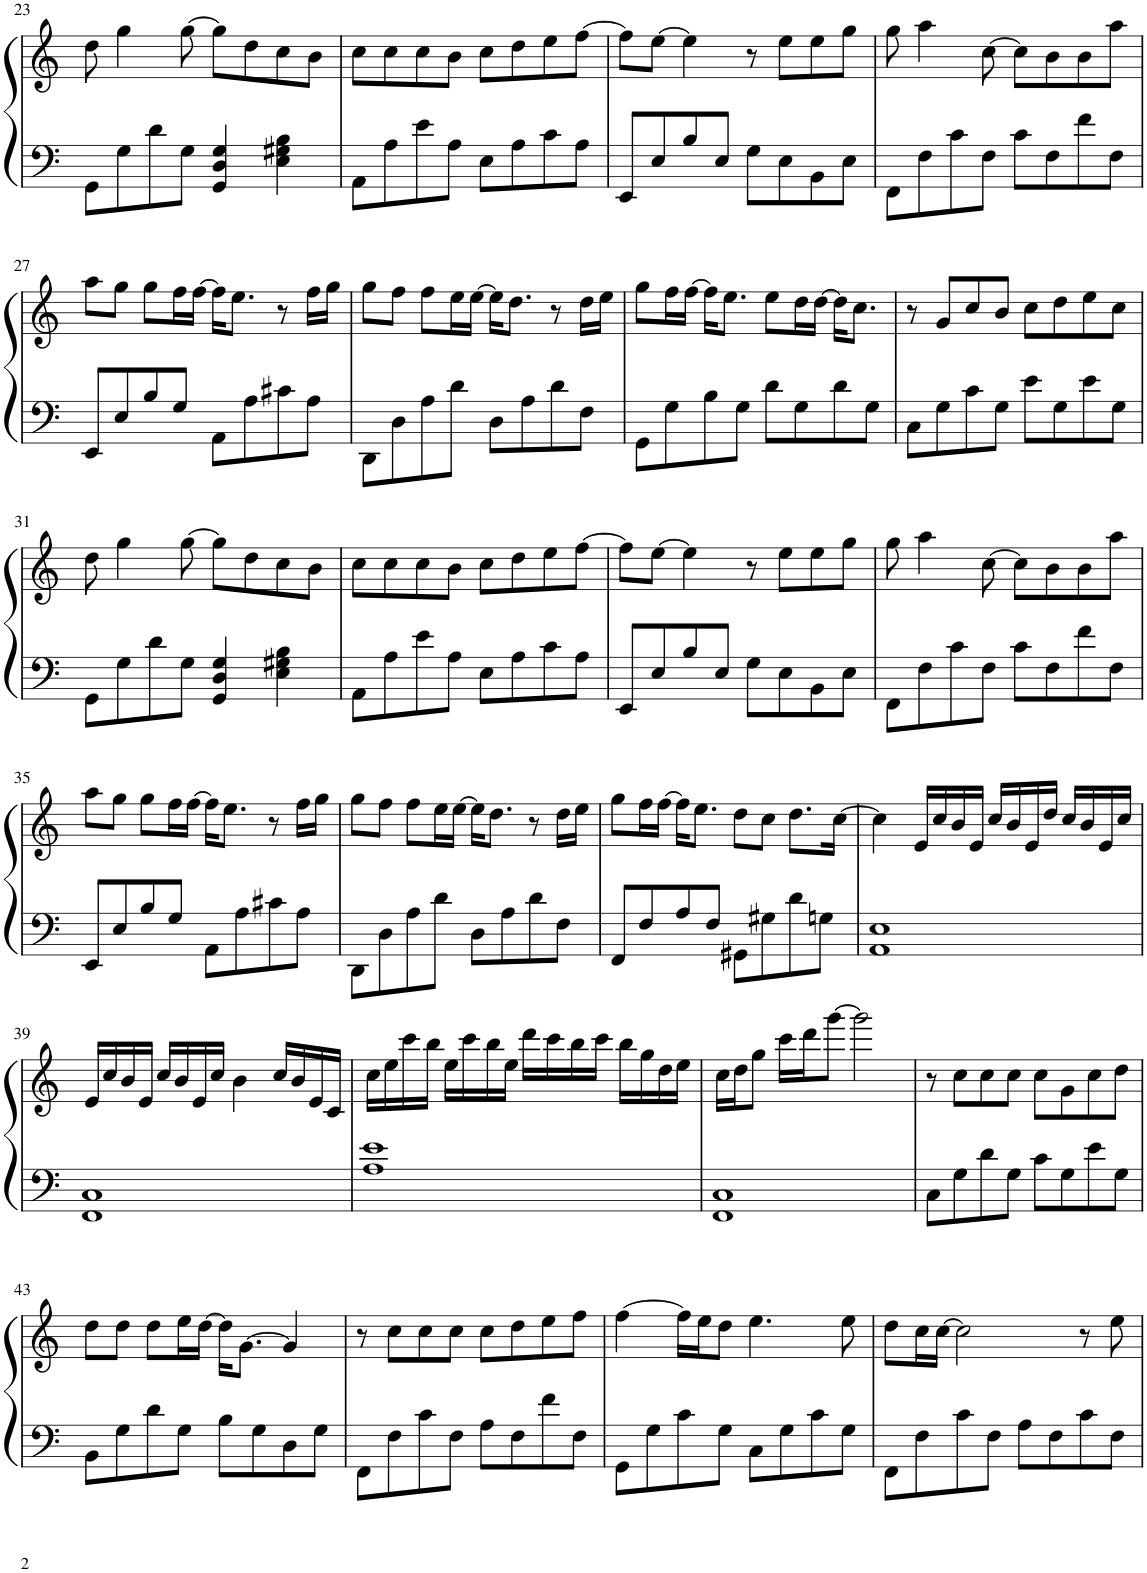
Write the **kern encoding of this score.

**kern	**kern
*part1	*part1
*staff2	*staff1
*I"Piano	*
*I'Pno.	*
!!LO:PB:g=z
*clefF4	*clefG2
*k[]	*k[]
*M4/4	*M4/4
=23	=23
8GG\L	8dd\
8G\	4gg\
8d\	.
8G\J	[8gg\
4GG/ 4D/ 4G/	8gg\L]
.	8dd\
4E\ 4G#X\ 4B\	8cc\
.	8b\J
=24	=24
8AA\L	8cc\L
8A\	8cc\
8e\	8cc\
8A\J	8b\J
8E\L	8cc\L
8A\	8dd\
8c\	8ee\
8A\J	[8ff\J
=25	=25
8EE/L	8ff\L]
8E/	[8ee\J
8B/	4ee\]
8E/J	.
8G\L	8r
8E\	8ee\L
8BB\	8ee\
8E\J	8gg\J
=26	=26
8FF\L	8gg\
8F\	4aa\
8c\	.
8F\J	[8cc\
8c\L	8cc\L]
8F\	8b\
8f\	8b\
8F\J	8aa\J
!!LO:LB:g=z
=27	=27
8EE/L	8aa\L
8E/	8gg\J
8B/	8gg\L
8G/J	16ff\L
.	[16ff\JJ
8AA\L	16ff\KL]
.	8.ee\J
8A\	.
8c#X\	8r
8A\J	16ff\LL
.	16gg\JJ
=28	=28
8DD\L	8gg\L
8D\	8ff\J
8A\	8ff\L
8d\J	16ee\L
.	[16ee\JJ
8D\L	16ee\KL]
.	8.dd\J
8A\	.
8d\	8r
8F\J	16dd\LL
.	16ee\JJ
=29	=29
8GG\L	8gg\L
8G\	16ff\L
.	[16ff\JJ
8B\	16ff\KL]
.	8.ee\J
8G\J	.
8d\L	8ee\L
8G\	16dd\L
.	[16dd\JJ
8d\	16dd\KL]
.	8.cc\J
8G\J	.
=30	=30
8C\L	8r
8G\	8g/L
8c\	8cc/
8G\J	8b/J
8e\L	8cc\L
8G\	8dd\
8e\	8ee\
8G\J	8cc\J
!!LO:LB:g=z
=31	=31
8GG\L	8dd\
8G\	4gg\
8d\	.
8G\J	[8gg\
4GG/ 4D/ 4G/	8gg\L]
.	8dd\
4E\ 4G#X\ 4B\	8cc\
.	8b\J
=32	=32
8AA\L	8cc\L
8A\	8cc\
8e\	8cc\
8A\J	8b\J
8E\L	8cc\L
8A\	8dd\
8c\	8ee\
8A\J	[8ff\J
=33	=33
8EE/L	8ff\L]
8E/	[8ee\J
8B/	4ee\]
8E/J	.
8G\L	8r
8E\	8ee\L
8BB\	8ee\
8E\J	8gg\J
=34	=34
8FF\L	8gg\
8F\	4aa\
8c\	.
8F\J	[8cc\
8c\L	8cc\L]
8F\	8b\
8f\	8b\
8F\J	8aa\J
!!LO:LB:g=z
=35	=35
8EE/L	8aa\L
8E/	8gg\J
8B/	8gg\L
8G/J	16ff\L
.	[16ff\JJ
8AA\L	16ff\KL]
.	8.ee\J
8A\	.
8c#X\	8r
8A\J	16ff\LL
.	16gg\JJ
=36	=36
8DD\L	8gg\L
8D\	8ff\J
8A\	8ff\L
8d\J	16ee\L
.	[16ee\JJ
8D\L	16ee\KL]
.	8.dd\J
8A\	.
8d\	8r
8F\J	16dd\LL
.	16ee\JJ
=37	=37
8FF/L	8gg\L
8F/	16ff\L
.	[16ff\JJ
8A/	16ff\KL]
.	8.ee\J
8F/J	.
8GG#X\L	8dd\L
8G#X\	8cc\J
8d\	8.dd\L
8Gn\J	.
.	[16cc\Jk
=38	=38
1AA 1E	4cc\]
.	16e/LL
.	16cc/
.	16b/
.	16e/JJ
.	16cc/LL
.	16b/
.	16e/
.	16dd/JJ
.	16cc/LL
.	16b/
.	16e/
.	16cc/JJ
!!LO:LB:g=z
=39	=39
1FF 1C	16e/LL
.	16cc/
.	16b/
.	16e/JJ
.	16cc/LL
.	16b/
.	16e/
.	16cc/JJ
.	4b\
.	16cc/LL
.	16b/
.	16e/
.	16c/JJ
=40	=40
1A 1e	16cc\LL
.	16ee\
.	16ccc\
.	16bb\JJ
.	16ee\LL
.	16ccc\
.	16bb\
.	16ee\JJ
.	16ddd\LL
.	16ccc\
.	16bb\
.	16ccc\JJ
.	16bb\LL
.	16gg\
.	16dd\
.	16ee\JJ
=41	=41
1FF 1C	16cc\LL
.	16dd\J
.	8gg\J
.	16ccc\LL
.	16ddd\J
.	[8ggg\J
.	2ggg\]
=42	=42
8C\L	8r
8G\	8cc\L
8d\	8cc\
8G\J	8cc\J
8c\L	8cc\L
8G\	8g\
8e\	8cc\
8G\J	8dd\J
!!LO:LB:g=z
=43	=43
8BB\L	8dd\L
8G\	8dd\J
8d\	8dd\L
8G\J	16ee\L
.	[16dd\JJ
8B\L	16dd\KL]
.	[8.g\J
8G\	.
8D\	4g/]
8G\J	.
=44	=44
8FF\L	8r
8F\	8cc\L
8c\	8cc\
8F\J	8cc\J
8A\L	8cc\L
8F\	8dd\
8f\	8ee\
8F\J	8ff\J
=45	=45
8GG\L	[4ff\
8G\	.
8c\	16ff\LL]
.	16ee\J
8G\J	8dd\J
8C\L	4.ee\
8G\	.
8c\	.
8G\J	8ee\
=46	=46
8FF\L	8dd\L
8F\	16cc\L
.	[16cc\JJ
8c\	2cc\]
8F\J	.
8A\L	.
8F\	.
8c\	8r
8F\J	8ee\
=	=
*-	*-
